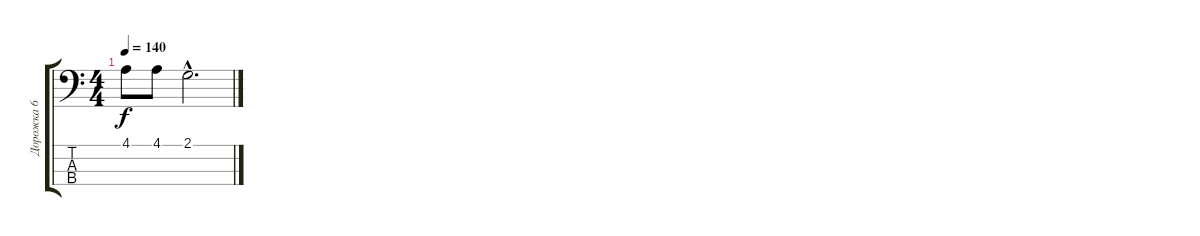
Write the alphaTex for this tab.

\track ("Дорожка 6" "Дорожка 6") {instrument electricbasspick}
\staff {score tabs}
\tuning (F2 C2 G1 D1) {hide}
\ts (4 4)
\tempo 140
\clef f4
\ks c
4.1{t}.8{dy f} 4.1.8 2.1{hac}.2{d}
